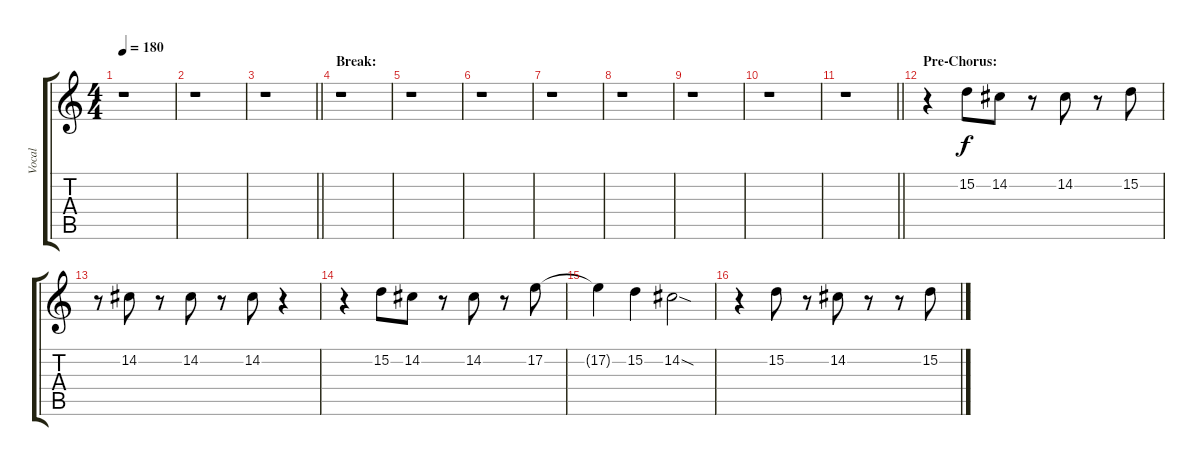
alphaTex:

\track ("Vocal" "Vocal") {instrument oboe}
\staff {score tabs}
\tuning (E4 B3 G3 D3 A2 E2) {hide}
\ts (4 4)
\tempo 180
\clef g2
\ks c
r.1{dy f} |
r.1 |
\barLineRight lightlight
r.1 |
\section ("" "Break:")
r.1 |
r.1 |
r.1 |
r.1 |
r.1 |
r.1 |
r.1 |
\barLineRight lightlight
r.1 |
\section ("" "Pre-Chorus:")
r.4 15.2.8 14.2.8 r.8 14.2.8 r.8 15.2.8 |
r.8 14.2.8 r.8 14.2.8 r.8 14.2.8 r.4 |
r.4 15.2.8 14.2.8 r.8 14.2.8 r.8 17.2.8 |
17.2{t}.4 15.2.4 14.2{sod}.2 |
r.4 15.2.8 r.8 14.2.8 r.8 r.8 15.2.8
